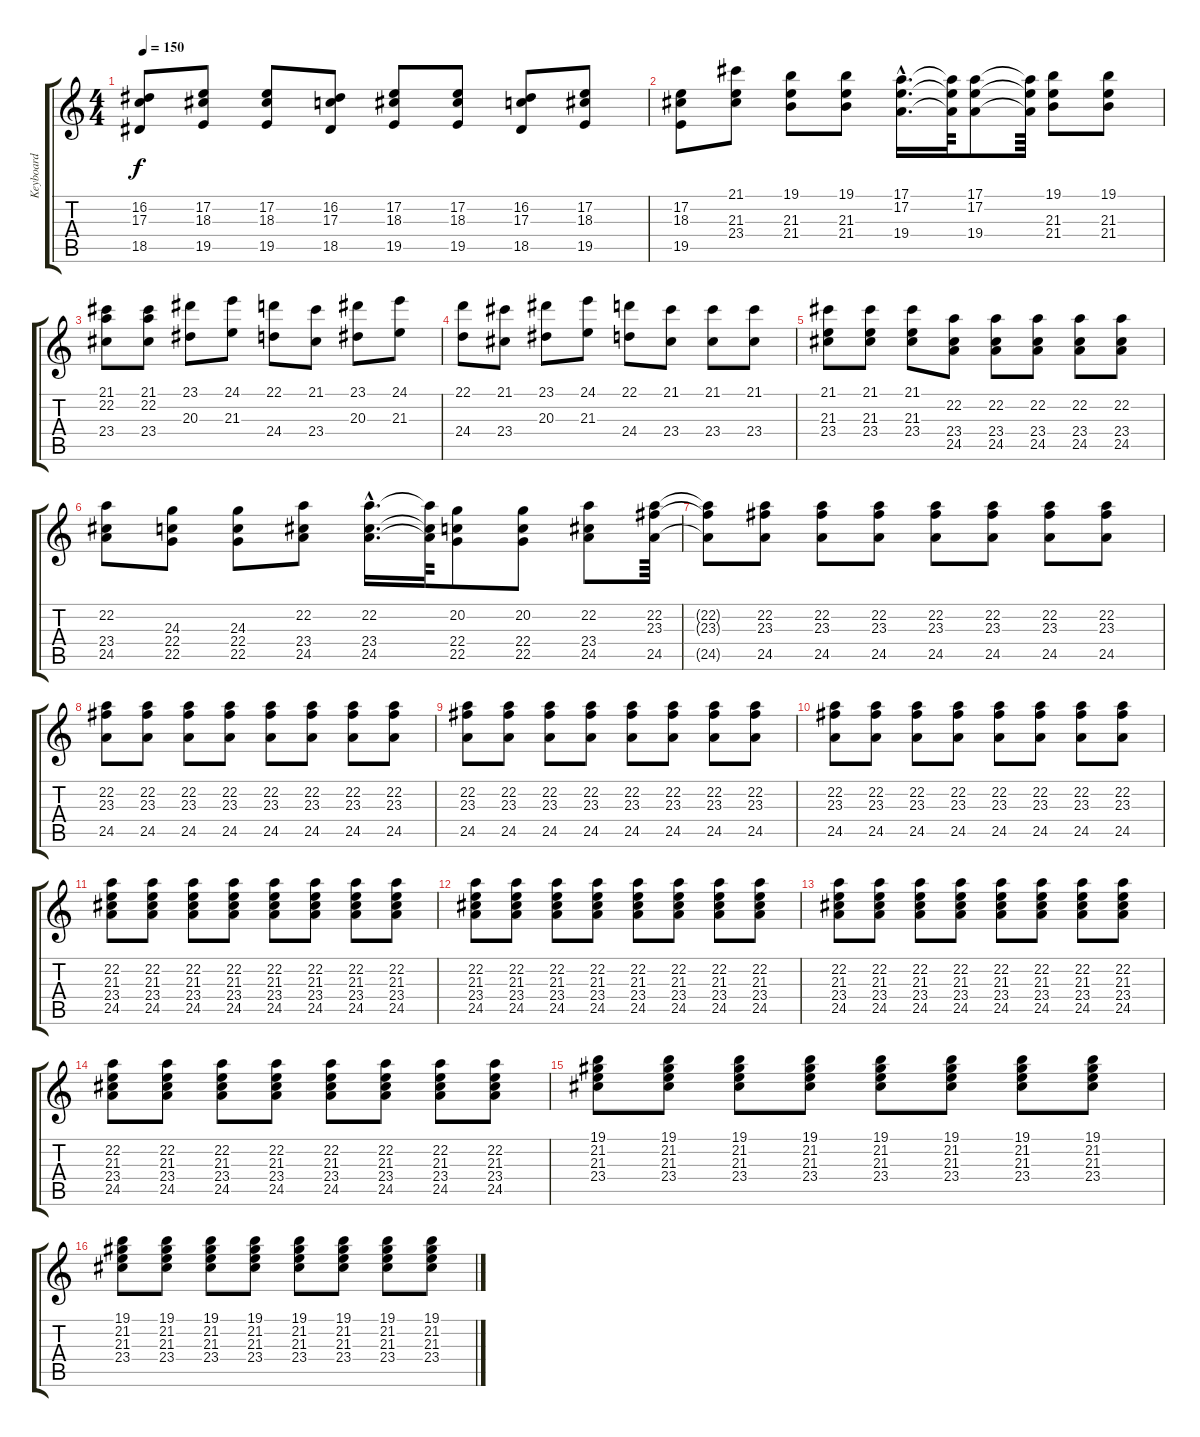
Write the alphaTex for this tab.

\track ("Keyboard" "Keyboard") {instrument electricgrandpiano}
\staff {score tabs}
\tuning (E4 B3 G3 D3 A2 E2) {hide}
\ts (4 4)
\tempo 150
\clef g2
\ks c
(16.2 17.3 18.5).8{dy f} (17.2 18.3 19.5).8 (17.2 18.3 19.5).8 (16.2 17.3 18.5).8 (17.2 18.3 19.5).8 (17.2 18.3 19.5).8 (16.2 17.3 18.5).8 (17.2 18.3 19.5).8 |
(17.2 18.3 19.5).8 (21.1 21.3 23.4).8 (19.1 21.3 21.4).8 (19.1 21.3 21.4).8 (17.1{hac} 17.2{hac} 19.4{hac}).16{d} (17.1{t} 17.2{t} 19.4{t}).64 (17.1 17.2 19.4).8 (17.1{t} 17.2{t} 19.4{t}).64 (19.1 21.3 21.4).8 (19.1 21.3 21.4).8 |
(21.1 22.2 23.4).8 (21.1 22.2 23.4).8 (23.1 20.3).8 (24.1 21.3).8 (22.1 24.4).8 (21.1 23.4).8 (23.1 20.3).8 (24.1 21.3).8 |
(22.1 24.4).8 (21.1 23.4).8 (23.1 20.3).8 (24.1 21.3).8 (22.1 24.4).8 (21.1 23.4).8 (21.1 23.4).8 (21.1 23.4).8 |
(21.1 21.3 23.4).8 (21.1 21.3 23.4).8 (21.1 21.3 23.4).8 (22.2 23.4 24.5).8 (22.2 23.4 24.5).8 (22.2 23.4 24.5).8 (22.2 23.4 24.5).8 (22.2 23.4 24.5).8 |
(22.2 23.4 24.5).8 (24.3 22.4 22.5).8 (24.3 22.4 22.5).8 (22.2 23.4 24.5).8 (22.2{hac} 23.4{hac} 24.5{hac}).16{d} (22.2{t} 23.4{t} 24.5{t}).64 (20.2 22.4 22.5).8 (20.2 22.4 22.5).8 (22.2 23.4 24.5).8 (22.2 23.3 24.5).64 |
(22.2{t} 23.3{t} 24.5{t}).8 (22.2 23.3 24.5).8 (22.2 23.3 24.5).8 (22.2 23.3 24.5).8 (22.2 23.3 24.5).8 (22.2 23.3 24.5).8 (22.2 23.3 24.5).8 (22.2 23.3 24.5).8 |
(22.2 23.3 24.5).8 (22.2 23.3 24.5).8 (22.2 23.3 24.5).8 (22.2 23.3 24.5).8 (22.2 23.3 24.5).8 (22.2 23.3 24.5).8 (22.2 23.3 24.5).8 (22.2 23.3 24.5).8 |
(22.2 23.3 24.5).8 (22.2 23.3 24.5).8 (22.2 23.3 24.5).8 (22.2 23.3 24.5).8 (22.2 23.3 24.5).8 (22.2 23.3 24.5).8 (22.2 23.3 24.5).8 (22.2 23.3 24.5).8 |
(22.2 23.3 24.5).8 (22.2 23.3 24.5).8 (22.2 23.3 24.5).8 (22.2 23.3 24.5).8 (22.2 23.3 24.5).8 (22.2 23.3 24.5).8 (22.2 23.3 24.5).8 (22.2 23.3 24.5).8 |
(22.2 21.3 23.4 24.5).8 (22.2 21.3 23.4 24.5).8 (22.2 21.3 23.4 24.5).8 (22.2 21.3 23.4 24.5).8 (22.2 21.3 23.4 24.5).8 (22.2 21.3 23.4 24.5).8 (22.2 21.3 23.4 24.5).8 (22.2 21.3 23.4 24.5).8 |
(22.2 21.3 23.4 24.5).8 (22.2 21.3 23.4 24.5).8 (22.2 21.3 23.4 24.5).8 (22.2 21.3 23.4 24.5).8 (22.2 21.3 23.4 24.5).8 (22.2 21.3 23.4 24.5).8 (22.2 21.3 23.4 24.5).8 (22.2 21.3 23.4 24.5).8 |
(22.2 21.3 23.4 24.5).8 (22.2 21.3 23.4 24.5).8 (22.2 21.3 23.4 24.5).8 (22.2 21.3 23.4 24.5).8 (22.2 21.3 23.4 24.5).8 (22.2 21.3 23.4 24.5).8 (22.2 21.3 23.4 24.5).8 (22.2 21.3 23.4 24.5).8 |
(22.2 21.3 23.4 24.5).8 (22.2 21.3 23.4 24.5).8 (22.2 21.3 23.4 24.5).8 (22.2 21.3 23.4 24.5).8 (22.2 21.3 23.4 24.5).8 (22.2 21.3 23.4 24.5).8 (22.2 21.3 23.4 24.5).8 (22.2 21.3 23.4 24.5).8 |
(19.1 21.2 21.3 23.4).8 (19.1 21.2 21.3 23.4).8 (19.1 21.2 21.3 23.4).8 (19.1 21.2 21.3 23.4).8 (19.1 21.2 21.3 23.4).8 (19.1 21.2 21.3 23.4).8 (19.1 21.2 21.3 23.4).8 (19.1 21.2 21.3 23.4).8 |
(19.1 21.2 21.3 23.4).8 (19.1 21.2 21.3 23.4).8 (19.1 21.2 21.3 23.4).8 (19.1 21.2 21.3 23.4).8 (19.1 21.2 21.3 23.4).8 (19.1 21.2 21.3 23.4).8 (19.1 21.2 21.3 23.4).8 (19.1 21.2 21.3 23.4).8
